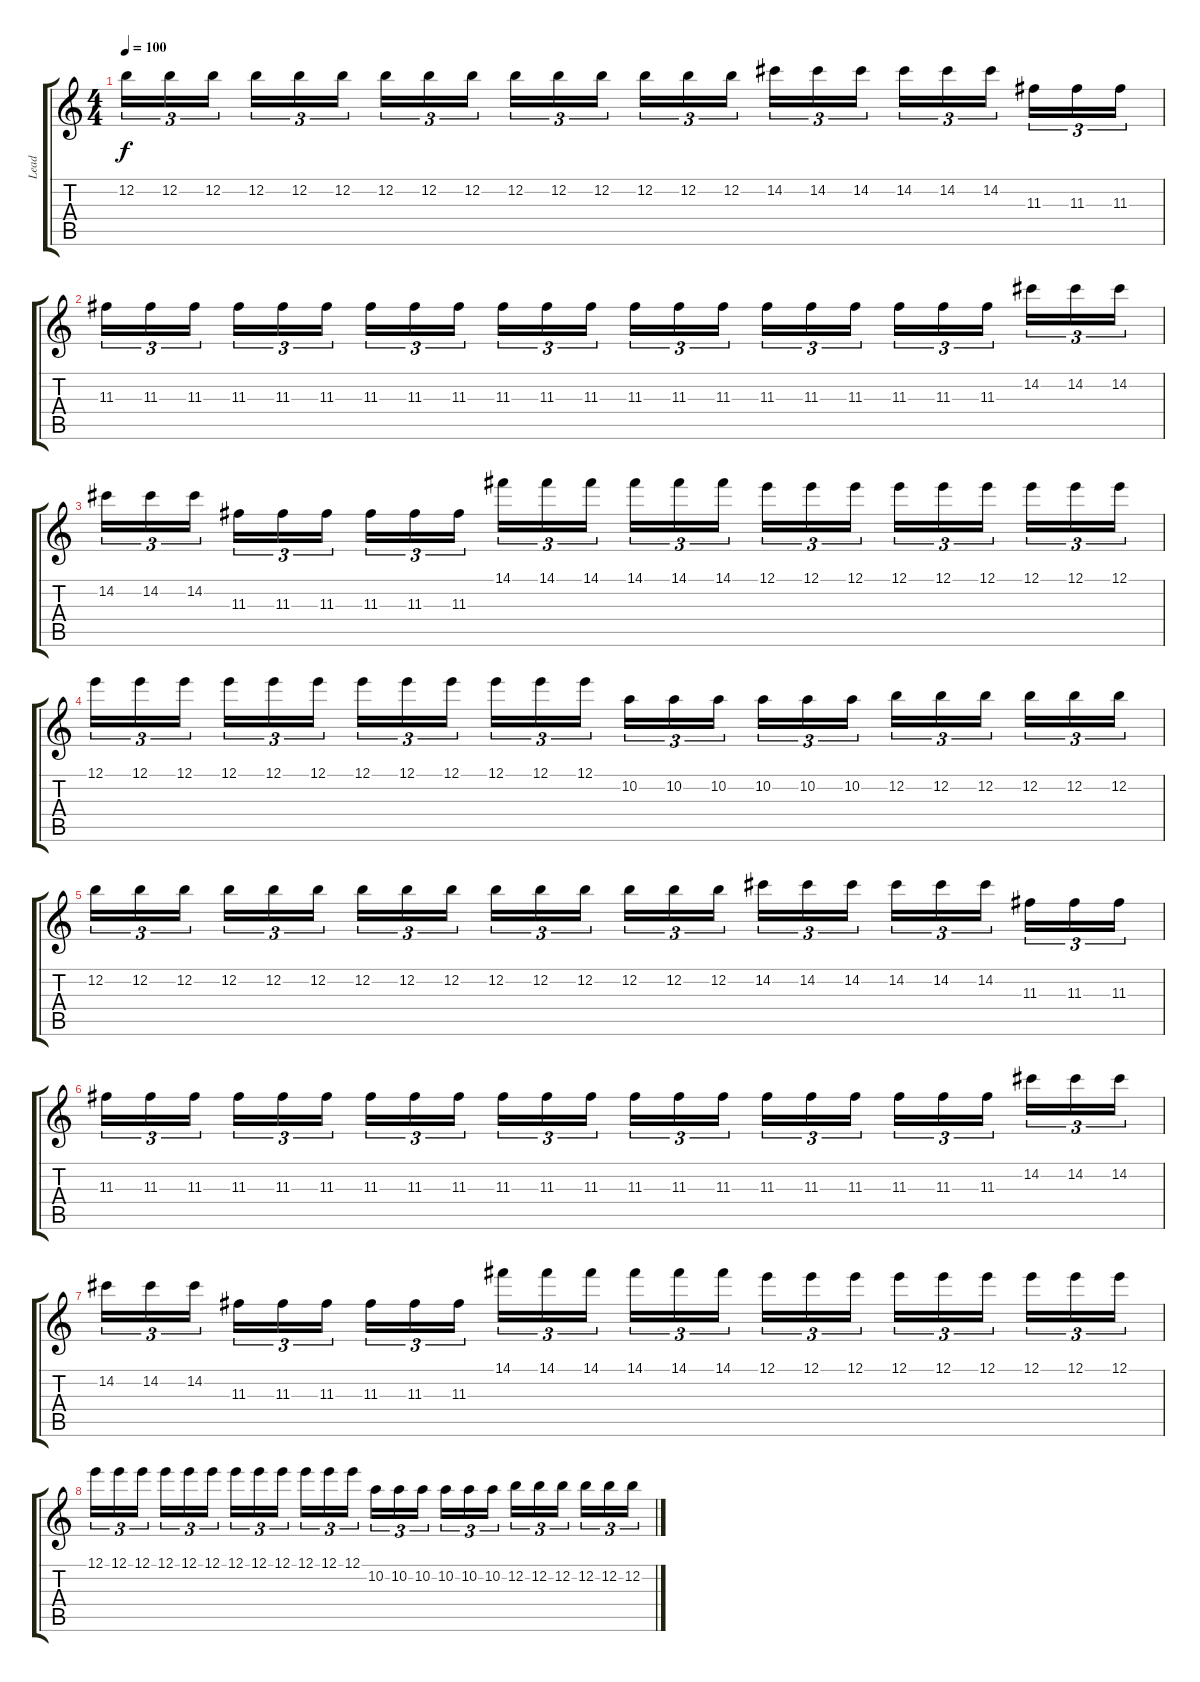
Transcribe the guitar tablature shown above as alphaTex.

\track ("Lead" "Lead") {instrument overdrivenguitar}
\staff {score tabs}
\tuning (E4 B3 G3 D3 A2 E2) {hide}
\ts (4 4)
\tempo 100
\clef g2
\ks c
12.2.16{tu (3 2) dy f} 12.2.16{tu (3 2)} 12.2.16{tu (3 2) beam splitsecondary} 12.2.16{tu (3 2)} 12.2.16{tu (3 2)} 12.2.16{tu (3 2)} 12.2.16{tu (3 2)} 12.2.16{tu (3 2)} 12.2.16{tu (3 2) beam splitsecondary} 12.2.16{tu (3 2)} 12.2.16{tu (3 2)} 12.2.16{tu (3 2)} 12.2.16{tu (3 2)} 12.2.16{tu (3 2)} 12.2.16{tu (3 2) beam splitsecondary} 14.2.16{tu (3 2)} 14.2.16{tu (3 2)} 14.2.16{tu (3 2)} 14.2.16{tu (3 2)} 14.2.16{tu (3 2)} 14.2.16{tu (3 2) beam splitsecondary} 11.3.16{tu (3 2)} 11.3.16{tu (3 2)} 11.3.16{tu (3 2)} |
11.3.16{tu (3 2)} 11.3.16{tu (3 2)} 11.3.16{tu (3 2) beam splitsecondary} 11.3.16{tu (3 2)} 11.3.16{tu (3 2)} 11.3.16{tu (3 2)} 11.3.16{tu (3 2)} 11.3.16{tu (3 2)} 11.3.16{tu (3 2) beam splitsecondary} 11.3.16{tu (3 2)} 11.3.16{tu (3 2)} 11.3.16{tu (3 2)} 11.3.16{tu (3 2)} 11.3.16{tu (3 2)} 11.3.16{tu (3 2) beam splitsecondary} 11.3.16{tu (3 2)} 11.3.16{tu (3 2)} 11.3.16{tu (3 2)} 11.3.16{tu (3 2)} 11.3.16{tu (3 2)} 11.3.16{tu (3 2) beam splitsecondary} 14.2.16{tu (3 2)} 14.2.16{tu (3 2)} 14.2.16{tu (3 2)} |
14.2.16{tu (3 2)} 14.2.16{tu (3 2)} 14.2.16{tu (3 2) beam splitsecondary} 11.3.16{tu (3 2)} 11.3.16{tu (3 2)} 11.3.16{tu (3 2)} 11.3.16{tu (3 2)} 11.3.16{tu (3 2)} 11.3.16{tu (3 2) beam splitsecondary} 14.1.16{tu (3 2)} 14.1.16{tu (3 2)} 14.1.16{tu (3 2)} 14.1.16{tu (3 2)} 14.1.16{tu (3 2)} 14.1.16{tu (3 2) beam splitsecondary} 12.1.16{tu (3 2)} 12.1.16{tu (3 2)} 12.1.16{tu (3 2)} 12.1.16{tu (3 2)} 12.1.16{tu (3 2)} 12.1.16{tu (3 2) beam splitsecondary} 12.1.16{tu (3 2)} 12.1.16{tu (3 2)} 12.1.16{tu (3 2)} |
12.1.16{tu (3 2)} 12.1.16{tu (3 2)} 12.1.16{tu (3 2) beam splitsecondary} 12.1.16{tu (3 2)} 12.1.16{tu (3 2)} 12.1.16{tu (3 2)} 12.1.16{tu (3 2)} 12.1.16{tu (3 2)} 12.1.16{tu (3 2) beam splitsecondary} 12.1.16{tu (3 2)} 12.1.16{tu (3 2)} 12.1.16{tu (3 2)} 10.2.16{tu (3 2)} 10.2.16{tu (3 2)} 10.2.16{tu (3 2) beam splitsecondary} 10.2.16{tu (3 2)} 10.2.16{tu (3 2)} 10.2.16{tu (3 2)} 12.2.16{tu (3 2)} 12.2.16{tu (3 2)} 12.2.16{tu (3 2) beam splitsecondary} 12.2.16{tu (3 2)} 12.2.16{tu (3 2)} 12.2.16{tu (3 2)} |
12.2.16{tu (3 2)} 12.2.16{tu (3 2)} 12.2.16{tu (3 2) beam splitsecondary} 12.2.16{tu (3 2)} 12.2.16{tu (3 2)} 12.2.16{tu (3 2)} 12.2.16{tu (3 2)} 12.2.16{tu (3 2)} 12.2.16{tu (3 2) beam splitsecondary} 12.2.16{tu (3 2)} 12.2.16{tu (3 2)} 12.2.16{tu (3 2)} 12.2.16{tu (3 2)} 12.2.16{tu (3 2)} 12.2.16{tu (3 2) beam splitsecondary} 14.2.16{tu (3 2)} 14.2.16{tu (3 2)} 14.2.16{tu (3 2)} 14.2.16{tu (3 2)} 14.2.16{tu (3 2)} 14.2.16{tu (3 2) beam splitsecondary} 11.3.16{tu (3 2)} 11.3.16{tu (3 2)} 11.3.16{tu (3 2)} |
11.3.16{tu (3 2)} 11.3.16{tu (3 2)} 11.3.16{tu (3 2) beam splitsecondary} 11.3.16{tu (3 2)} 11.3.16{tu (3 2)} 11.3.16{tu (3 2)} 11.3.16{tu (3 2)} 11.3.16{tu (3 2)} 11.3.16{tu (3 2) beam splitsecondary} 11.3.16{tu (3 2)} 11.3.16{tu (3 2)} 11.3.16{tu (3 2)} 11.3.16{tu (3 2)} 11.3.16{tu (3 2)} 11.3.16{tu (3 2) beam splitsecondary} 11.3.16{tu (3 2)} 11.3.16{tu (3 2)} 11.3.16{tu (3 2)} 11.3.16{tu (3 2)} 11.3.16{tu (3 2)} 11.3.16{tu (3 2) beam splitsecondary} 14.2.16{tu (3 2)} 14.2.16{tu (3 2)} 14.2.16{tu (3 2)} |
14.2.16{tu (3 2)} 14.2.16{tu (3 2)} 14.2.16{tu (3 2) beam splitsecondary} 11.3.16{tu (3 2)} 11.3.16{tu (3 2)} 11.3.16{tu (3 2)} 11.3.16{tu (3 2)} 11.3.16{tu (3 2)} 11.3.16{tu (3 2) beam splitsecondary} 14.1.16{tu (3 2)} 14.1.16{tu (3 2)} 14.1.16{tu (3 2)} 14.1.16{tu (3 2)} 14.1.16{tu (3 2)} 14.1.16{tu (3 2) beam splitsecondary} 12.1.16{tu (3 2)} 12.1.16{tu (3 2)} 12.1.16{tu (3 2)} 12.1.16{tu (3 2)} 12.1.16{tu (3 2)} 12.1.16{tu (3 2) beam splitsecondary} 12.1.16{tu (3 2)} 12.1.16{tu (3 2)} 12.1.16{tu (3 2)} |
12.1.16{tu (3 2)} 12.1.16{tu (3 2)} 12.1.16{tu (3 2) beam splitsecondary} 12.1.16{tu (3 2)} 12.1.16{tu (3 2)} 12.1.16{tu (3 2)} 12.1.16{tu (3 2)} 12.1.16{tu (3 2)} 12.1.16{tu (3 2) beam splitsecondary} 12.1.16{tu (3 2)} 12.1.16{tu (3 2)} 12.1.16{tu (3 2)} 10.2.16{tu (3 2)} 10.2.16{tu (3 2)} 10.2.16{tu (3 2) beam splitsecondary} 10.2.16{tu (3 2)} 10.2.16{tu (3 2)} 10.2.16{tu (3 2)} 12.2.16{tu (3 2)} 12.2.16{tu (3 2)} 12.2.16{tu (3 2) beam splitsecondary} 12.2.16{tu (3 2)} 12.2.16{tu (3 2)} 12.2.16{tu (3 2)}
